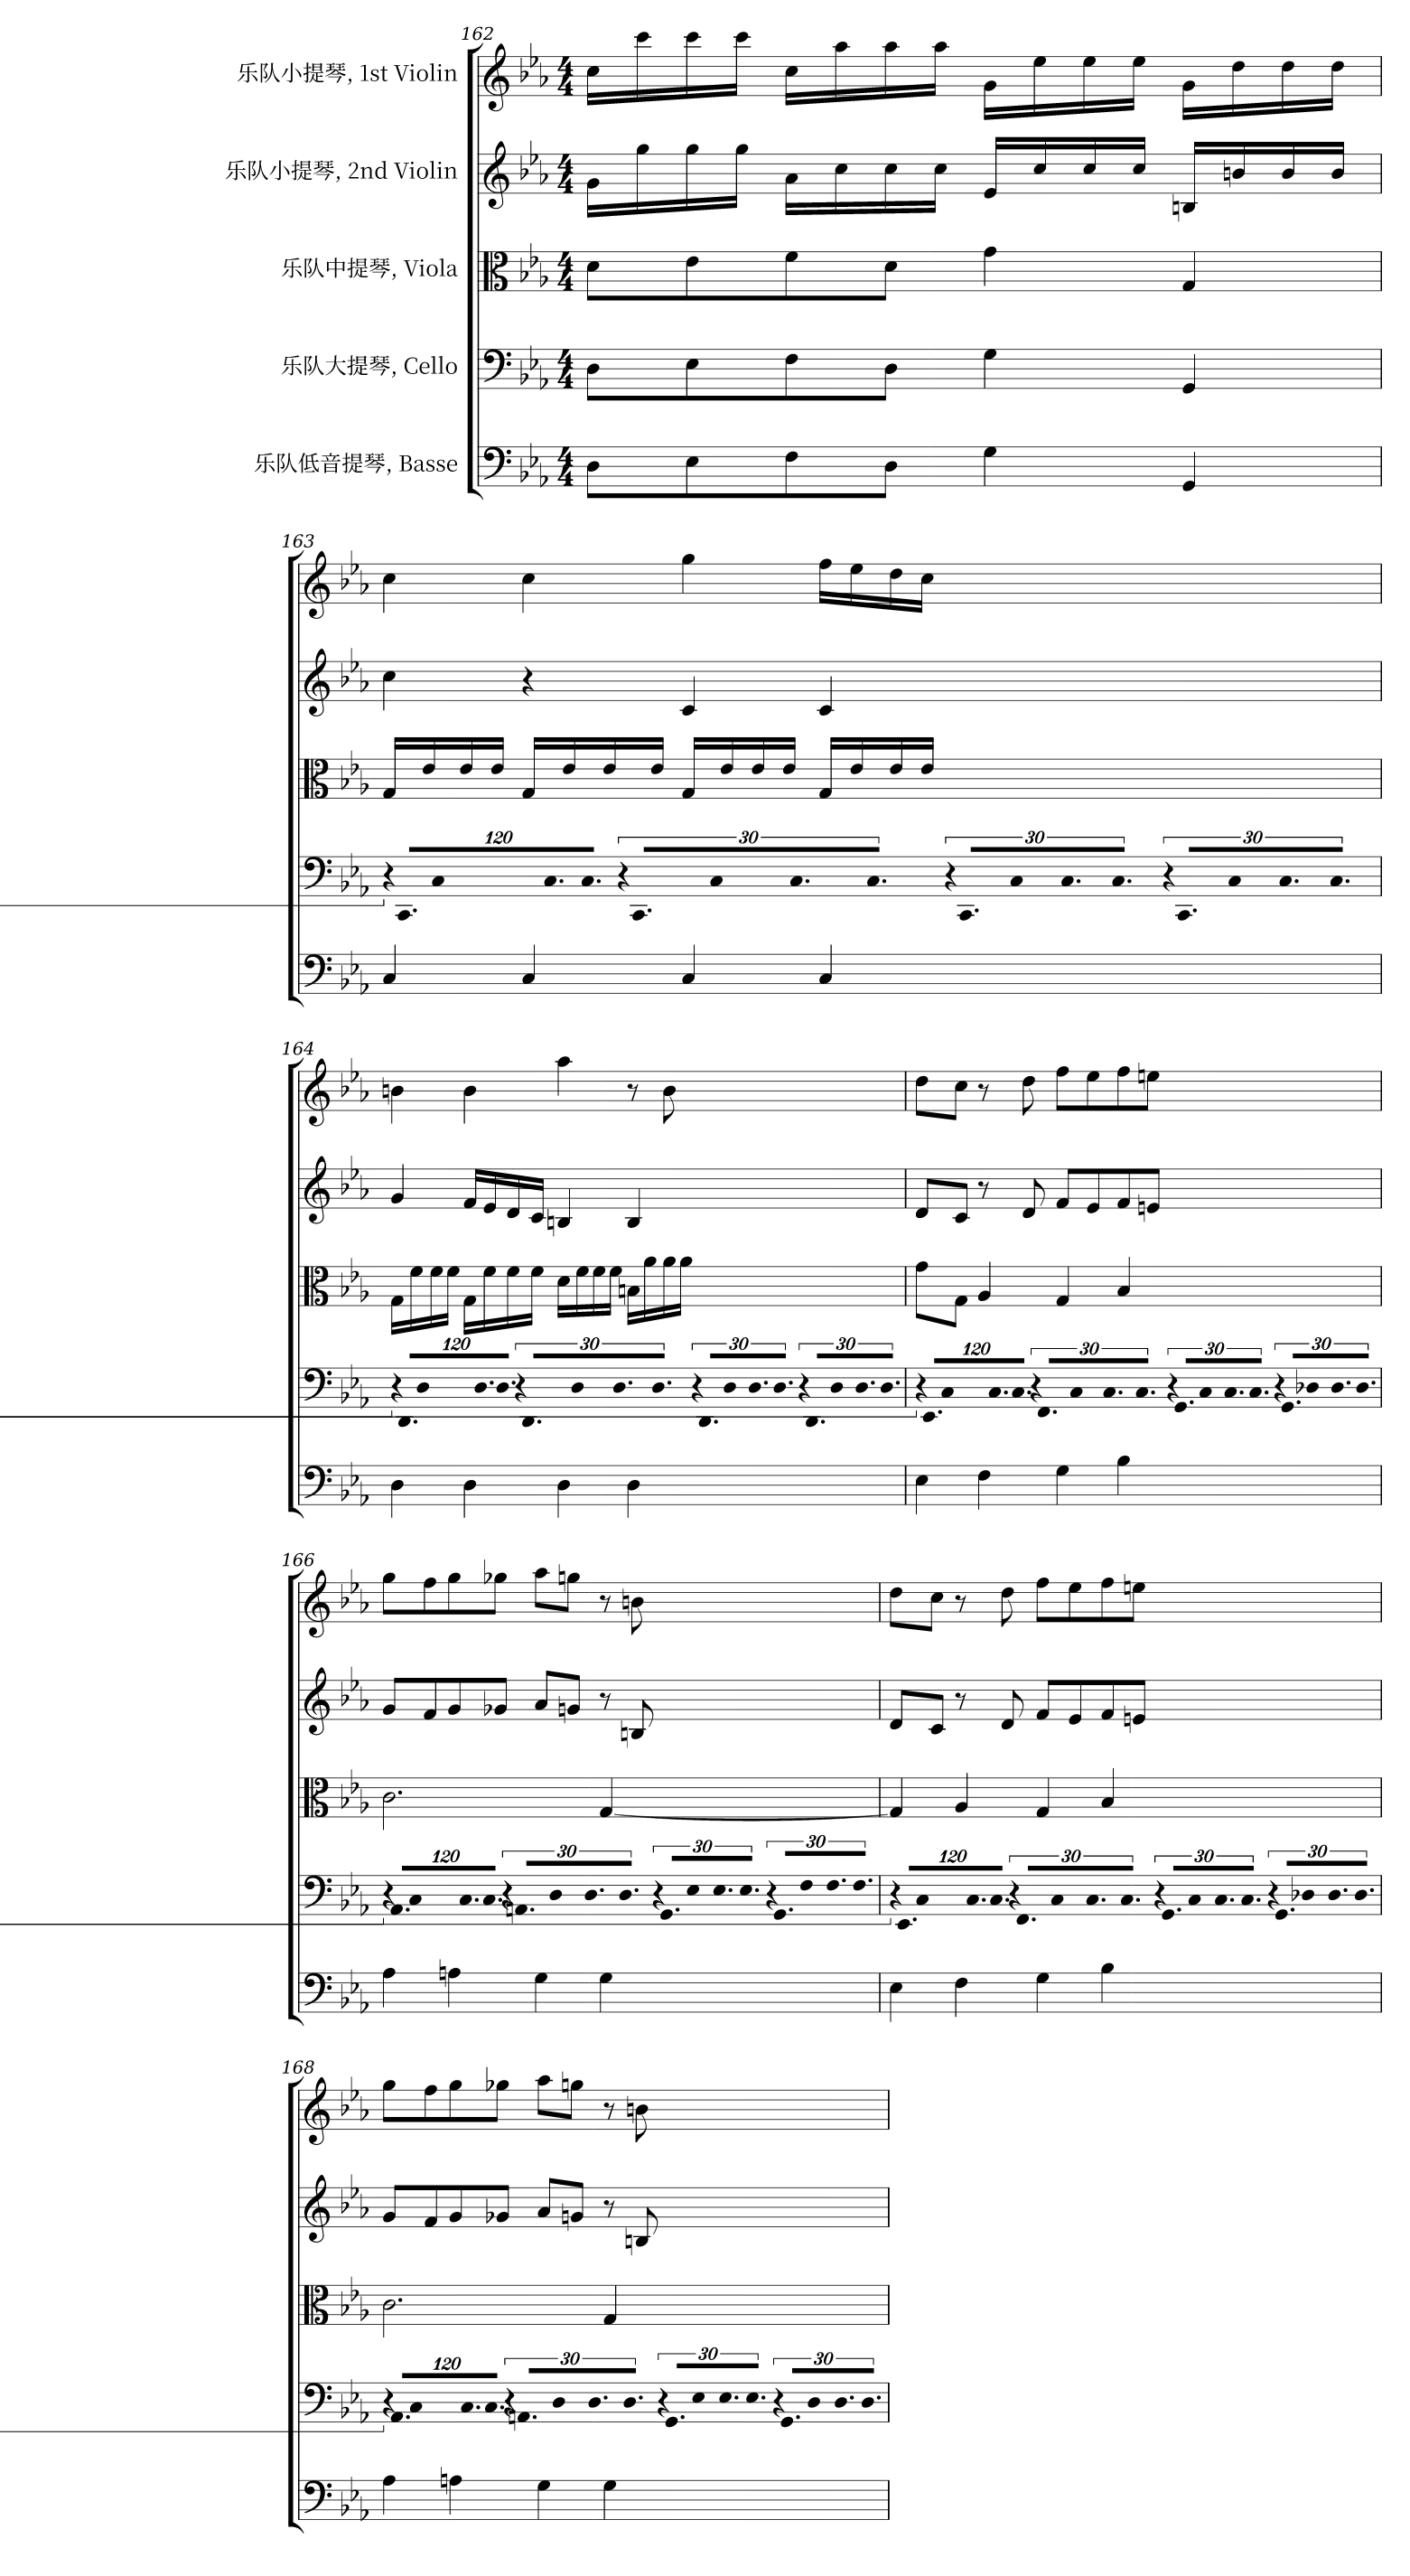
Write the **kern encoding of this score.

**kern	**kern	**kern	**kern	**kern
*part5	*part4	*part3	*part2	*part1
*staff5	*staff4	*staff3	*staff2	*staff1
*I"乐队低音提琴, Basse	*I"乐队大提琴, Cello	*I"乐队中提琴, Viola	*I"乐队小提琴, 2nd Violin	*I"乐队小提琴, 1st Violin
!!LO:PB:g=z
*clefF4	*clefF4	*clefC3	*clefG2	*clefG2
*ITrd7c12	*	*	*	*
*k[b-e-a-]	*k[b-e-a-]	*k[b-e-a-]	*k[b-e-a-]	*k[b-e-a-]
*M4/4	*M4/4	*M4/4	*M4/4	*M4/4
*MM106	*MM106	*MM106	*MM106	*MM106
=162	=162	=162	=162	=162
8DD\L	8D\L	8d\L	16g\LL	16cc\LL
.	.	.	16gg\	16ccc\
8EE-\	8E-\	8e-\	16gg\	16ccc\
.	.	.	16gg\JJ	16ccc\JJ
*	*	*	*	*MM114
8FF\	8F\	8f\	16a-\LL	16cc\LL
.	.	.	16cc\	16aa-\
8DD\J	8D\J	8d\J	16cc\	16aa-\
.	.	.	16cc\JJ	16aa-\JJ
*	*	*	*	*MM108
4GG\	4G\	4g\	16e-/LL	16g\LL
.	.	.	16cc/	16ee-\
.	.	.	16cc/	16ee-\
.	.	.	16cc/JJ	16ee-\JJ
*	*	*	*	*MM114
4GGG/	4GG/	4G/	16Bn/LL	16g\LL
.	.	.	16bn/	16dd\
.	.	.	16b/	16dd\
.	.	.	16b/JJ	16dd\JJ
!!LO:LB:g=z
=163	=163	=163	=163	=163
*	*	*	*	*MM106
!	!LO:N:vis=64	!	!	!
4CC/	960%17r	16G/LL	4cc\	4cc\
!	!LO:N:vis=32.	!	!	!
.	1920%103CC/KLL	.	.	.
.	.	16e-/	.	.
!	!LO:N:vis=16	!	!	!
.	1920%137C/	.	.	.
.	.	16e-/	.	.
!	!LO:N:vis=32.	!	!	!
.	1920%103C/L	.	.	.
.	.	16e-/JJ	.	.
!	!LO:N:vis=32.	!	!	!
.	1920%103C/JJJ	.	.	.
*	*	*	*	*MM114
!	!LO:N:vis=64	!	!	!
4CC/	960%17r	16G/LL	4r	4cc\
!	!LO:N:vis=32.	!	!	!
.	1920%103CC/KLL	.	.	.
.	.	16e-/	.	.
!	!LO:N:vis=16	!	!	!
.	1920%137C/	.	.	.
.	.	16e-/	.	.
!	!LO:N:vis=32.	!	!	!
.	1920%103C/L	.	.	.
.	.	16e-/JJ	.	.
!	!LO:N:vis=32.	!	!	!
.	1920%103C/JJJ	.	.	.
*	*	*	*	*MM108
!	!LO:N:vis=64	!	!	!
4CC/	960%17r	16G/LL	4c/	4gg\
!	!LO:N:vis=32.	!	!	!
.	1920%103CC/KLL	.	.	.
.	.	16e-/	.	.
!	!LO:N:vis=16	!	!	!
.	1920%137C/	.	.	.
.	.	16e-/	.	.
!	!LO:N:vis=32.	!	!	!
.	1920%103C/L	.	.	.
.	.	16e-/JJ	.	.
!	!LO:N:vis=32.	!	!	!
.	1920%103C/JJJ	.	.	.
*	*	*	*	*MM114
!	!LO:N:vis=64	!	!	!
4CC/	960%17r	16G/LL	4c/	16ff\LL
!	!LO:N:vis=32.	!	!	!
.	1920%103CC/KLL	.	.	.
.	.	16e-/	.	16ee-\
!	!LO:N:vis=16	!	!	!
.	1920%137C/	.	.	.
.	.	16e-/	.	16dd\
!	!LO:N:vis=32.	!	!	!
.	1920%103C/L	.	.	.
.	.	16e-/JJ	.	16cc\JJ
!	!LO:N:vis=32.	!	!	!
.	1920%103C/JJJ	.	.	.
!!LO:PB:g=z
=164	=164	=164	=164	=164
*	*	*	*	*MM106
!	!LO:N:vis=64	!	!	!
4DD\	960%17r	16G\LL	4g/	4bn\
!	!LO:N:vis=32.	!	!	!
.	1920%103DD/KLL	.	.	.
.	.	16f\	.	.
!	!LO:N:vis=16	!	!	!
.	1920%137D/	.	.	.
.	.	16f\	.	.
!	!LO:N:vis=32.	!	!	!
.	1920%103D/L	.	.	.
.	.	16f\JJ	.	.
!	!LO:N:vis=32.	!	!	!
.	1920%103D/JJJ	.	.	.
*	*	*	*	*MM114
!	!LO:N:vis=64	!	!	!
4DD\	960%17r	16G\LL	16f/LL	4b\
!	!LO:N:vis=32.	!	!	!
.	1920%103DD/KLL	.	.	.
.	.	16f\	16e-/	.
!	!LO:N:vis=16	!	!	!
.	1920%137D/	.	.	.
.	.	16f\	16d/	.
!	!LO:N:vis=32.	!	!	!
.	1920%103D/L	.	.	.
.	.	16f\JJ	16c/JJ	.
!	!LO:N:vis=32.	!	!	!
.	1920%103D/JJJ	.	.	.
*	*	*	*	*MM108
!	!LO:N:vis=64	!	!	!
4DD\	960%17r	16d\LL	4Bn/	4aa-\
!	!LO:N:vis=32.	!	!	!
.	1920%103DD/KLL	.	.	.
.	.	16f\	.	.
!	!LO:N:vis=16	!	!	!
.	1920%137D/	.	.	.
.	.	16f\	.	.
!	!LO:N:vis=32.	!	!	!
.	1920%103D/L	.	.	.
.	.	16f\JJ	.	.
!	!LO:N:vis=32.	!	!	!
.	1920%103D/JJJ	.	.	.
*	*	*	*	*MM114
!	!LO:N:vis=64	!	!	!
4DD\	960%17r	16Bn\LL	4B/	8r
!	!LO:N:vis=32.	!	!	!
.	1920%103DD/KLL	.	.	.
.	.	16a-\	.	.
!	!LO:N:vis=16	!	!	!
.	1920%137D/	.	.	.
.	.	16a-\	.	8b\
!	!LO:N:vis=32.	!	!	!
.	1920%103D/L	.	.	.
.	.	16a-\JJ	.	.
!	!LO:N:vis=32.	!	!	!
.	1920%103D/JJJ	.	.	.
!!LO:LB:g=z
=165	=165	=165	=165	=165
*	*	*	*	*MM106
!	!LO:N:vis=64	!	!	!
4EE-\	960%17r	8g\L	8d/L	8dd\L
!	!LO:N:vis=32.	!	!	!
.	1920%103EE-/KLL	.	.	.
!	!LO:N:vis=16	!	!	!
.	1920%137C/	.	.	.
.	.	8G\J	8c/J	8cc\J
!	!LO:N:vis=32.	!	!	!
.	1920%103C/L	.	.	.
!	!LO:N:vis=32.	!	!	!
.	1920%103C/JJJ	.	.	.
*	*	*	*	*MM114
!	!LO:N:vis=64	!	!	!
4FF\	960%17r	4A-/	8r	8r
!	!LO:N:vis=32.	!	!	!
.	1920%103FF/KLL	.	.	.
!	!LO:N:vis=16	!	!	!
.	1920%137C/	.	.	.
.	.	.	8d/	8dd\
!	!LO:N:vis=32.	!	!	!
.	1920%103C/L	.	.	.
!	!LO:N:vis=32.	!	!	!
.	1920%103C/JJJ	.	.	.
*	*	*	*	*MM108
!	!LO:N:vis=64	!	!	!
4GG\	960%17r	4G/	8f/L	8ff\L
!	!LO:N:vis=32.	!	!	!
.	1920%103GG/KLL	.	.	.
!	!LO:N:vis=16	!	!	!
.	1920%137C/	.	.	.
.	.	.	8e-/	8ee-\
!	!LO:N:vis=32.	!	!	!
.	1920%103C/L	.	.	.
!	!LO:N:vis=32.	!	!	!
.	1920%103C/JJJ	.	.	.
*	*	*	*	*MM114
!	!LO:N:vis=64	!	!	!
4BB-\	960%17r	4B-/	8f/	8ff\
!	!LO:N:vis=32.	!	!	!
.	1920%103GG/KLL	.	.	.
!	!LO:N:vis=16	!	!	!
.	1920%137D-X/	.	.	.
.	.	.	8en/J	8een\J
!	!LO:N:vis=32.	!	!	!
.	1920%103D-/L	.	.	.
!	!LO:N:vis=32.	!	!	!
.	1920%103D-/JJJ	.	.	.
!!LO:PB:g=z
=166	=166	=166	=166	=166
*	*	*	*	*MM106
!	!LO:N:vis=64	!	!	!
4AA-\	960%17r	2.c\	8g/L	8gg\L
!	!LO:N:vis=32.	!	!	!
.	1920%103AA-/KLL	.	.	.
!	!LO:N:vis=16	!	!	!
.	1920%137C/	.	.	.
.	.	.	8f/	8ff\
!	!LO:N:vis=32.	!	!	!
.	1920%103C/L	.	.	.
!	!LO:N:vis=32.	!	!	!
.	1920%103C/JJJ	.	.	.
*	*	*	*	*MM114
!	!LO:N:vis=64	!	!	!
4AAn\	960%17r	.	8g/	8gg\
!	!LO:N:vis=32.	!	!	!
.	1920%103AAn/KLL	.	.	.
!	!LO:N:vis=16	!	!	!
.	1920%137D/	.	.	.
.	.	.	8g-X/J	8gg-X\J
!	!LO:N:vis=32.	!	!	!
.	1920%103D/L	.	.	.
!	!LO:N:vis=32.	!	!	!
.	1920%103D/JJJ	.	.	.
*	*	*	*	*MM108
!	!LO:N:vis=64	!	!	!
4GG\	960%17r	.	8a-/L	8aa-\L
!	!LO:N:vis=32.	!	!	!
.	1920%103GG/KLL	.	.	.
!	!LO:N:vis=16	!	!	!
.	1920%137E-/	.	.	.
.	.	.	8gn/J	8ggn\J
!	!LO:N:vis=32.	!	!	!
.	1920%103E-/L	.	.	.
!	!LO:N:vis=32.	!	!	!
.	1920%103E-/JJJ	.	.	.
*	*	*	*	*MM114
!	!LO:N:vis=64	!	!	!
4GG\	960%17r	[4G/	8r	8r
!	!LO:N:vis=32.	!	!	!
.	1920%103GG/KLL	.	.	.
!	!LO:N:vis=16	!	!	!
.	1920%137F/	.	.	.
.	.	.	8Bn/	8bn\
!	!LO:N:vis=32.	!	!	!
.	1920%103F/L	.	.	.
!	!LO:N:vis=32.	!	!	!
.	1920%103F/JJJ	.	.	.
!!LO:LB:g=z
=167	=167	=167	=167	=167
*	*	*	*	*MM106
!	!LO:N:vis=64	!	!	!
4EE-\	960%17r	4G/]	8d/L	8dd\L
!	!LO:N:vis=32.	!	!	!
.	1920%103EE-/KLL	.	.	.
!	!LO:N:vis=16	!	!	!
.	1920%137C/	.	.	.
.	.	.	8c/J	8cc\J
!	!LO:N:vis=32.	!	!	!
.	1920%103C/L	.	.	.
!	!LO:N:vis=32.	!	!	!
.	1920%103C/JJJ	.	.	.
*	*	*	*	*MM114
!	!LO:N:vis=64	!	!	!
4FF\	960%17r	4A-/	8r	8r
!	!LO:N:vis=32.	!	!	!
.	1920%103FF/KLL	.	.	.
!	!LO:N:vis=16	!	!	!
.	1920%137C/	.	.	.
.	.	.	8d/	8dd\
!	!LO:N:vis=32.	!	!	!
.	1920%103C/L	.	.	.
!	!LO:N:vis=32.	!	!	!
.	1920%103C/JJJ	.	.	.
*	*	*	*	*MM108
!	!LO:N:vis=64	!	!	!
4GG\	960%17r	4G/	8f/L	8ff\L
!	!LO:N:vis=32.	!	!	!
.	1920%103GG/KLL	.	.	.
!	!LO:N:vis=16	!	!	!
.	1920%137C/	.	.	.
.	.	.	8e-/	8ee-\
!	!LO:N:vis=32.	!	!	!
.	1920%103C/L	.	.	.
!	!LO:N:vis=32.	!	!	!
.	1920%103C/JJJ	.	.	.
*	*	*	*	*MM114
!	!LO:N:vis=64	!	!	!
4BB-\	960%17r	4B-/	8f/	8ff\
!	!LO:N:vis=32.	!	!	!
.	1920%103GG/KLL	.	.	.
!	!LO:N:vis=16	!	!	!
.	1920%137D-X/	.	.	.
.	.	.	8en/J	8een\J
!	!LO:N:vis=32.	!	!	!
.	1920%103D-/L	.	.	.
!	!LO:N:vis=32.	!	!	!
.	1920%103D-/JJJ	.	.	.
!!LO:PB:g=z
=168	=168	=168	=168	=168
*	*	*	*	*MM106
!	!LO:N:vis=64	!	!	!
4AA-\	960%17r	2.c\	8g/L	8gg\L
!	!LO:N:vis=32.	!	!	!
.	1920%103AA-/KLL	.	.	.
!	!LO:N:vis=16	!	!	!
.	1920%137C/	.	.	.
.	.	.	8f/	8ff\
!	!LO:N:vis=32.	!	!	!
.	1920%103C/L	.	.	.
!	!LO:N:vis=32.	!	!	!
.	1920%103C/JJJ	.	.	.
*	*	*	*	*MM114
!	!LO:N:vis=64	!	!	!
4AAn\	960%17r	.	8g/	8gg\
!	!LO:N:vis=32.	!	!	!
.	1920%103AAn/KLL	.	.	.
!	!LO:N:vis=16	!	!	!
.	1920%137D/	.	.	.
.	.	.	8g-X/J	8gg-X\J
!	!LO:N:vis=32.	!	!	!
.	1920%103D/L	.	.	.
!	!LO:N:vis=32.	!	!	!
.	1920%103D/JJJ	.	.	.
*	*	*	*	*MM108
!	!LO:N:vis=64	!	!	!
4GG\	960%17r	.	8a-/L	8aa-\L
!	!LO:N:vis=32.	!	!	!
.	1920%103GG/KLL	.	.	.
!	!LO:N:vis=16	!	!	!
.	1920%137E-/	.	.	.
.	.	.	8gn/J	8ggn\J
!	!LO:N:vis=32.	!	!	!
.	1920%103E-/L	.	.	.
!	!LO:N:vis=32.	!	!	!
.	1920%103E-/JJJ	.	.	.
*	*	*	*	*MM114
!	!LO:N:vis=64	!	!	!
4GG\	960%17r	4G/	8r	8r
!	!LO:N:vis=32.	!	!	!
.	1920%103GG/KLL	.	.	.
!	!LO:N:vis=16	!	!	!
.	1920%137D/	.	.	.
.	.	.	8Bn/	8bn\
!	!LO:N:vis=32.	!	!	!
.	1920%103D/L	.	.	.
!	!LO:N:vis=32.	!	!	!
.	1920%103D/JJJ	.	.	.
=	=	=	=	=
*-	*-	*-	*-	*-
